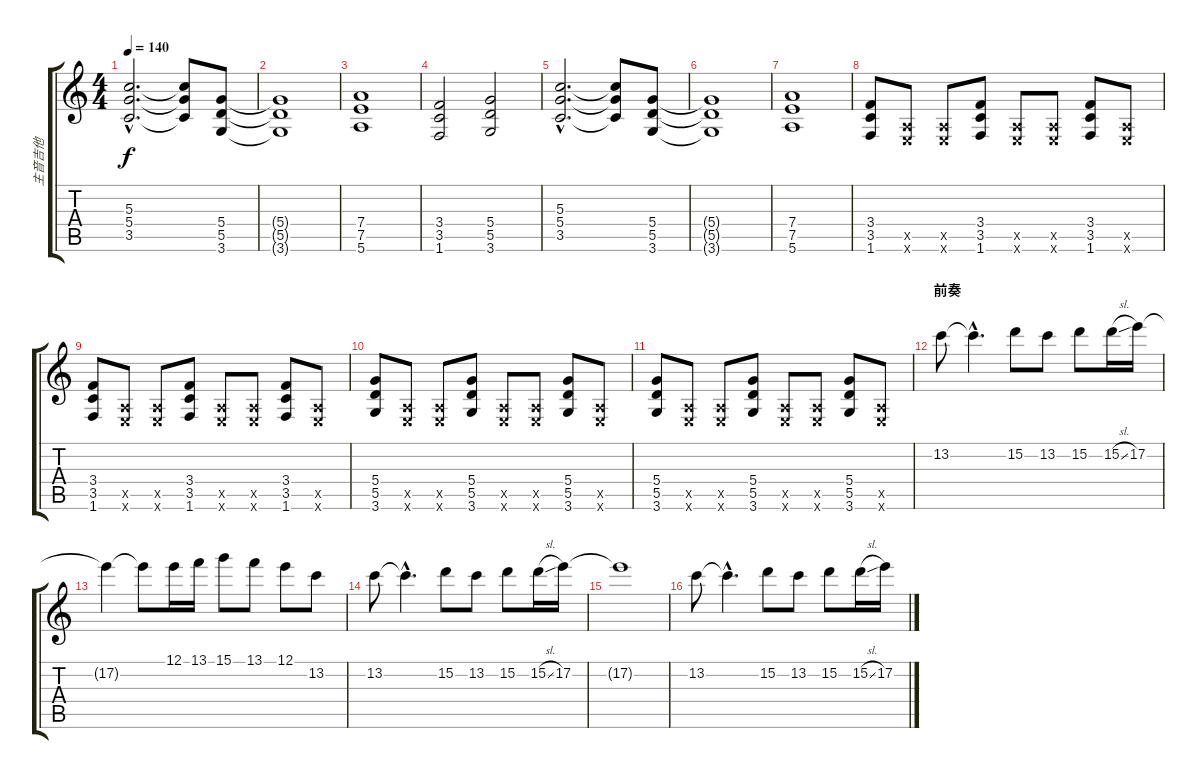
\track ("主音吉他" "主音吉他") {instrument distortionguitar}
\staff {score tabs}
\tuning (E4 B3 G3 D3 A2 E2) {hide}
\ts (4 4)
\tempo 140
\clef g2
\ks c
(5.3{hac} 5.4{hac} 3.5{hac}).2{d dy f instrument distortionguitar} (5.3{t} 5.4{t} 3.5{t}).8 (5.4 5.5 3.6).8 |
(5.4{t} 5.5{t} 3.6{t}).1 |
(7.4 7.5 5.6).1 |
(3.4 3.5 1.6).2 (5.4 5.5 3.6).2 |
(5.3{hac} 5.4{hac} 3.5{hac}).2{d} (5.3{t} 5.4{t} 3.5{t}).8 (5.4 5.5 3.6).8 |
(5.4{t} 5.5{t} 3.6{t}).1 |
(7.4 7.5 5.6).1 |
(3.4 3.5 1.6).8 (0.5{x} 0.6{x}).8 (0.5{x} 0.6{x}).8 (3.4 3.5 1.6).8 (0.5{x} 0.6{x}).8 (0.5{x} 0.6{x}).8 (3.4 3.5 1.6).8 (0.5{x} 0.6{x}).8 |
(3.4 3.5 1.6).8 (0.5{x} 0.6{x}).8 (0.5{x} 0.6{x}).8 (3.4 3.5 1.6).8 (0.5{x} 0.6{x}).8 (0.5{x} 0.6{x}).8 (3.4 3.5 1.6).8 (0.5{x} 0.6{x}).8 |
(5.4 5.5 3.6).8 (0.5{x} 0.6{x}).8 (0.5{x} 0.6{x}).8 (5.4 5.5 3.6).8 (0.5{x} 0.6{x}).8 (0.5{x} 0.6{x}).8 (5.4 5.5 3.6).8 (0.5{x} 0.6{x}).8 |
(5.4 5.5 3.6).8 (0.5{x} 0.6{x}).8 (0.5{x} 0.6{x}).8 (5.4 5.5 3.6).8 (0.5{x} 0.6{x}).8 (0.5{x} 0.6{x}).8 (5.4 5.5 3.6).8 (0.5{x} 0.6{x}).8 |
\section ("" "前奏")
13.2.8{volume 15 instrument overdrivenguitar} 13.2{hac t}.4{d} 15.2.8 13.2.8 15.2.8 15.2{sl}.16 17.2.16 |
17.2{t}.4 17.2{t}.8 12.1.16 13.1.16 15.1.8 13.1.8 12.1.8 13.2.8 |
13.2.8 13.2{hac t}.4{d} 15.2.8 13.2.8 15.2.8 15.2{sl}.16 17.2.16 |
17.2{t}.1 |
13.2.8 13.2{hac t}.4{d} 15.2.8 13.2.8 15.2.8 15.2{sl}.16 17.2.16
